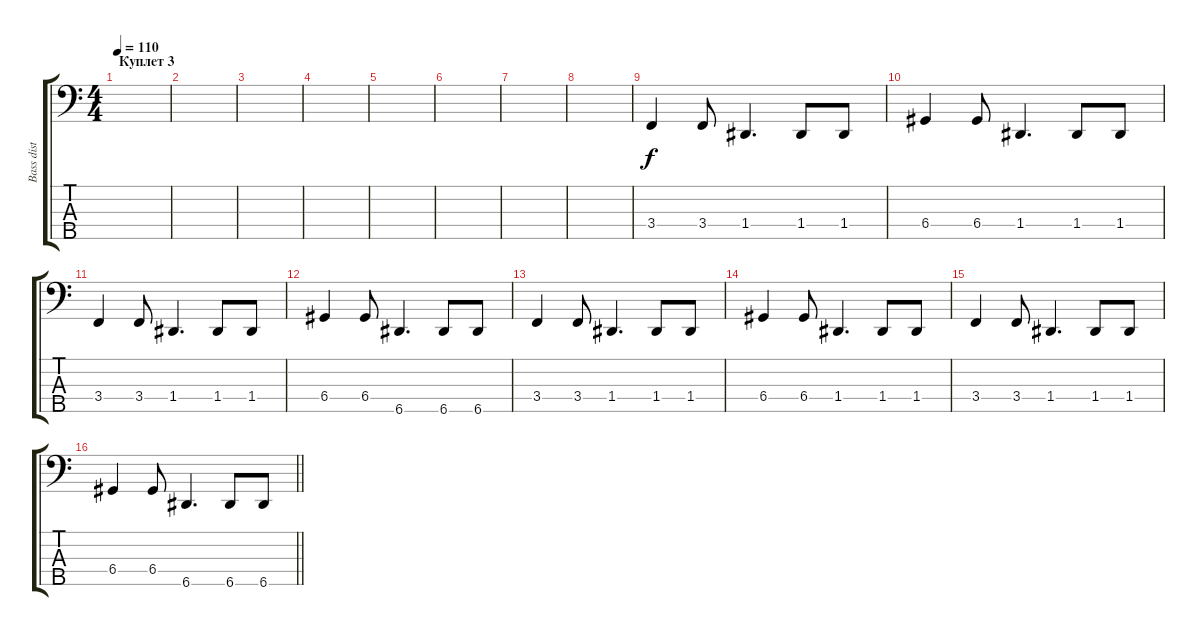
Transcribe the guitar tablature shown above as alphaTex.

\track ("Bass dist" "Bass dist") {instrument overdrivenguitar}
\staff {score tabs}
\tuning (F2 C2 G1 D1 A0) {hide}
\ts (4 4)
\section ("" "Куплет 3")
\tempo 110
\clef f4
\ks c
|
|
|
|
|
|
|
|
3.4.4 3.4.8 1.4.4{d} 1.4.8 1.4.8 |
6.4.4 6.4.8 1.4.4{d} 1.4.8 1.4.8 |
3.4.4 3.4.8 1.4.4{d} 1.4.8 1.4.8 |
6.4.4 6.4.8 6.5.4{d} 6.5.8 6.5.8 |
3.4.4 3.4.8 1.4.4{d} 1.4.8 1.4.8 |
6.4.4 6.4.8 1.4.4{d} 1.4.8 1.4.8 |
3.4.4 3.4.8 1.4.4{d} 1.4.8 1.4.8 |
\barLineRight lightlight
6.4.4 6.4.8 6.5.4{d} 6.5.8 6.5.8
